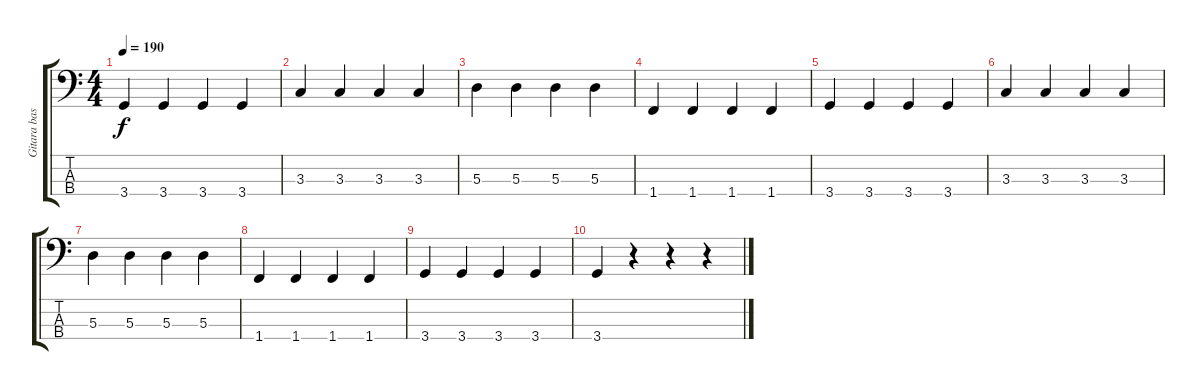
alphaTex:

\track ("Gitara basowa" "Gitara bas") {instrument electricbassfinger}
\staff {score tabs}
\tuning (G2 D2 A1 E1) {hide}
\ts (4 4)
\tempo 190
\clef f4
\ks c
3.4.4{dy f} 3.4.4 3.4.4 3.4.4 |
3.3.4 3.3.4 3.3.4 3.3.4 |
5.3.4 5.3.4 5.3.4 5.3.4 |
1.4.4 1.4.4 1.4.4 1.4.4 |
3.4.4 3.4.4 3.4.4 3.4.4 |
3.3.4 3.3.4 3.3.4 3.3.4 |
5.3.4 5.3.4 5.3.4 5.3.4 |
1.4.4 1.4.4 1.4.4 1.4.4 |
3.4.4 3.4.4 3.4.4 3.4.4 |
3.4.4 r.4 r.4 r.4
